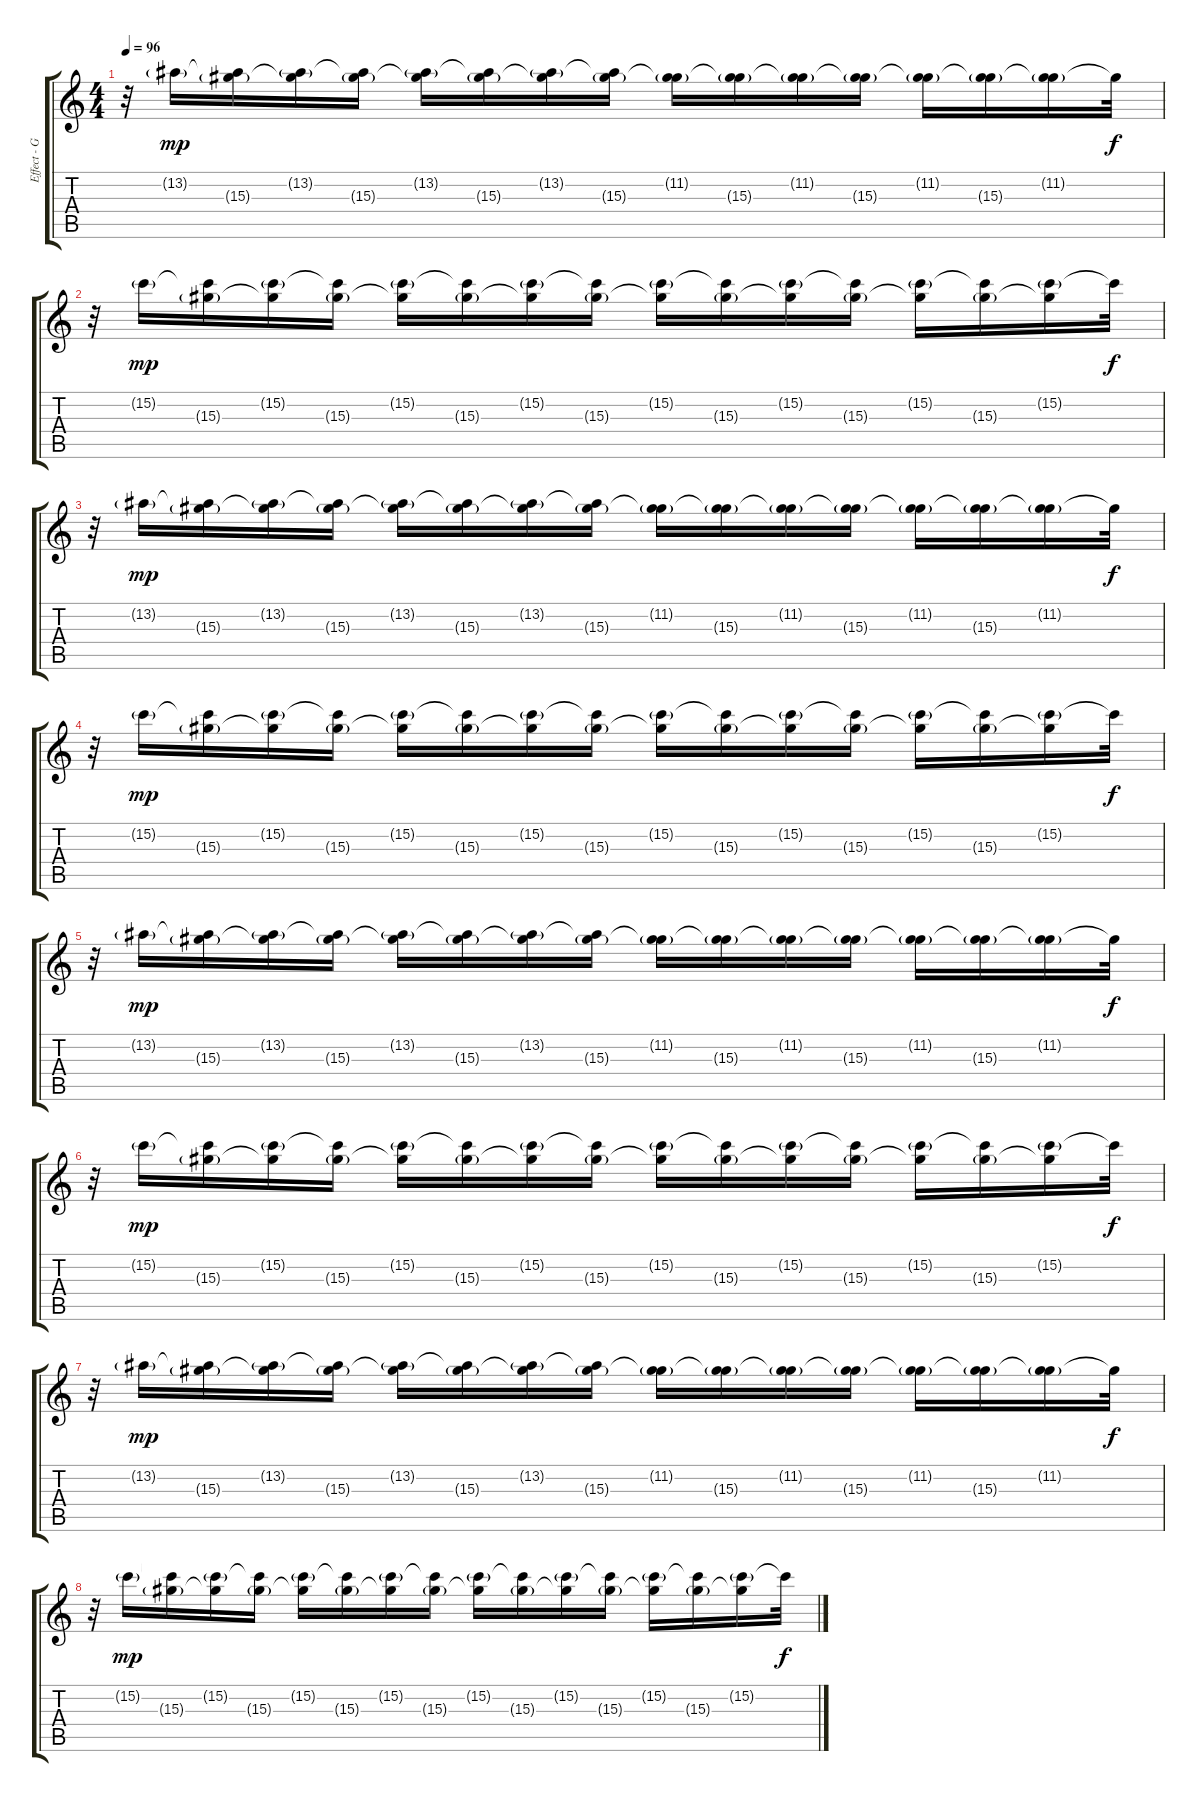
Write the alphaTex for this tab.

\track ("Effect - Guitar 2" "Effect - G") {instrument acousticguitarnylon}
\staff {score tabs}
\tuning (D4 A3 F3 C3 G2 C2) {hide}
\ts (4 4)
\tempo 96
\clef g2
\ks c
r.32{dy f} 13.2{g}.16{dy mp} (13.2{t} 15.3{g}).16 (13.2{g} 15.3{t}).16 (13.2{t} 15.3{g}).16 (13.2{g} 15.3{t}).16 (13.2{t} 15.3{g}).16 (13.2{g} 15.3{t}).16 (13.2{t} 15.3{g}).16 (11.2{g} 15.3{t}).16 (11.2{t} 15.3{g}).16 (11.2{g} 15.3{t}).16 (11.2{t} 15.3{g}).16 (11.2{g} 15.3{t}).16 (11.2{t} 15.3{g}).16 (11.2{g} 15.3{t}).16 11.2{t}.32{dy f} |
r.32 15.2{g}.16{dy mp} (15.2{t} 15.3{g}).16 (15.2{g} 15.3{t}).16 (15.2{t} 15.3{g}).16 (15.2{g} 15.3{t}).16 (15.2{t} 15.3{g}).16 (15.2{g} 15.3{t}).16 (15.2{t} 15.3{g}).16 (15.2{g} 15.3{t}).16 (15.2{t} 15.3{g}).16 (15.2{g} 15.3{t}).16 (15.2{t} 15.3{g}).16 (15.2{g} 15.3{t}).16 (15.2{t} 15.3{g}).16 (15.2{g} 15.3{t}).16 15.2{t}.32{dy f} |
r.32 13.2{g}.16{dy mp} (13.2{t} 15.3{g}).16 (13.2{g} 15.3{t}).16 (13.2{t} 15.3{g}).16 (13.2{g} 15.3{t}).16 (13.2{t} 15.3{g}).16 (13.2{g} 15.3{t}).16 (13.2{t} 15.3{g}).16 (11.2{g} 15.3{t}).16 (11.2{t} 15.3{g}).16 (11.2{g} 15.3{t}).16 (11.2{t} 15.3{g}).16 (11.2{g} 15.3{t}).16 (11.2{t} 15.3{g}).16 (11.2{g} 15.3{t}).16 11.2{t}.32{dy f} |
r.32 15.2{g}.16{dy mp} (15.2{t} 15.3{g}).16 (15.2{g} 15.3{t}).16 (15.2{t} 15.3{g}).16 (15.2{g} 15.3{t}).16 (15.2{t} 15.3{g}).16 (15.2{g} 15.3{t}).16 (15.2{t} 15.3{g}).16 (15.2{g} 15.3{t}).16 (15.2{t} 15.3{g}).16 (15.2{g} 15.3{t}).16 (15.2{t} 15.3{g}).16 (15.2{g} 15.3{t}).16 (15.2{t} 15.3{g}).16 (15.2{g} 15.3{t}).16 15.2{t}.32{dy f} |
r.32 13.2{g}.16{dy mp} (13.2{t} 15.3{g}).16 (13.2{g} 15.3{t}).16 (13.2{t} 15.3{g}).16 (13.2{g} 15.3{t}).16 (13.2{t} 15.3{g}).16 (13.2{g} 15.3{t}).16 (13.2{t} 15.3{g}).16 (11.2{g} 15.3{t}).16 (11.2{t} 15.3{g}).16 (11.2{g} 15.3{t}).16 (11.2{t} 15.3{g}).16 (11.2{g} 15.3{t}).16 (11.2{t} 15.3{g}).16 (11.2{g} 15.3{t}).16 11.2{t}.32{dy f} |
r.32 15.2{g}.16{dy mp} (15.2{t} 15.3{g}).16 (15.2{g} 15.3{t}).16 (15.2{t} 15.3{g}).16 (15.2{g} 15.3{t}).16 (15.2{t} 15.3{g}).16 (15.2{g} 15.3{t}).16 (15.2{t} 15.3{g}).16 (15.2{g} 15.3{t}).16 (15.2{t} 15.3{g}).16 (15.2{g} 15.3{t}).16 (15.2{t} 15.3{g}).16 (15.2{g} 15.3{t}).16 (15.2{t} 15.3{g}).16 (15.2{g} 15.3{t}).16 15.2{t}.32{dy f} |
r.32 13.2{g}.16{dy mp} (13.2{t} 15.3{g}).16 (13.2{g} 15.3{t}).16 (13.2{t} 15.3{g}).16 (13.2{g} 15.3{t}).16 (13.2{t} 15.3{g}).16 (13.2{g} 15.3{t}).16 (13.2{t} 15.3{g}).16 (11.2{g} 15.3{t}).16 (11.2{t} 15.3{g}).16 (11.2{g} 15.3{t}).16 (11.2{t} 15.3{g}).16 (11.2{g} 15.3{t}).16 (11.2{t} 15.3{g}).16 (11.2{g} 15.3{t}).16 11.2{t}.32{dy f} |
r.32 15.2{g}.16{dy mp} (15.2{t} 15.3{g}).16 (15.2{g} 15.3{t}).16 (15.2{t} 15.3{g}).16 (15.2{g} 15.3{t}).16 (15.2{t} 15.3{g}).16 (15.2{g} 15.3{t}).16 (15.2{t} 15.3{g}).16 (15.2{g} 15.3{t}).16 (15.2{t} 15.3{g}).16 (15.2{g} 15.3{t}).16 (15.2{t} 15.3{g}).16 (15.2{g} 15.3{t}).16 (15.2{t} 15.3{g}).16 (15.2{g} 15.3{t}).16 15.2{t}.32{dy f}
